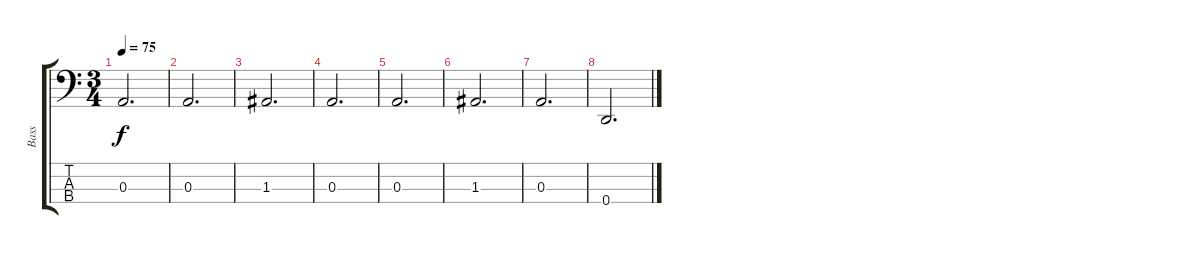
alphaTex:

\track ("Bass" "Bass") {instrument electricbassfinger}
\staff {score tabs}
\tuning (G2 D2 A1 D1) {hide}
\ts (3 4)
\tempo 75
\clef f4
\ks c
0.3.2{d dy f} |
0.3.2{d} |
1.3.2{d} |
0.3.2{d} |
0.3.2{d} |
1.3.2{d} |
0.3.2{d} |
0.4.2{d}
